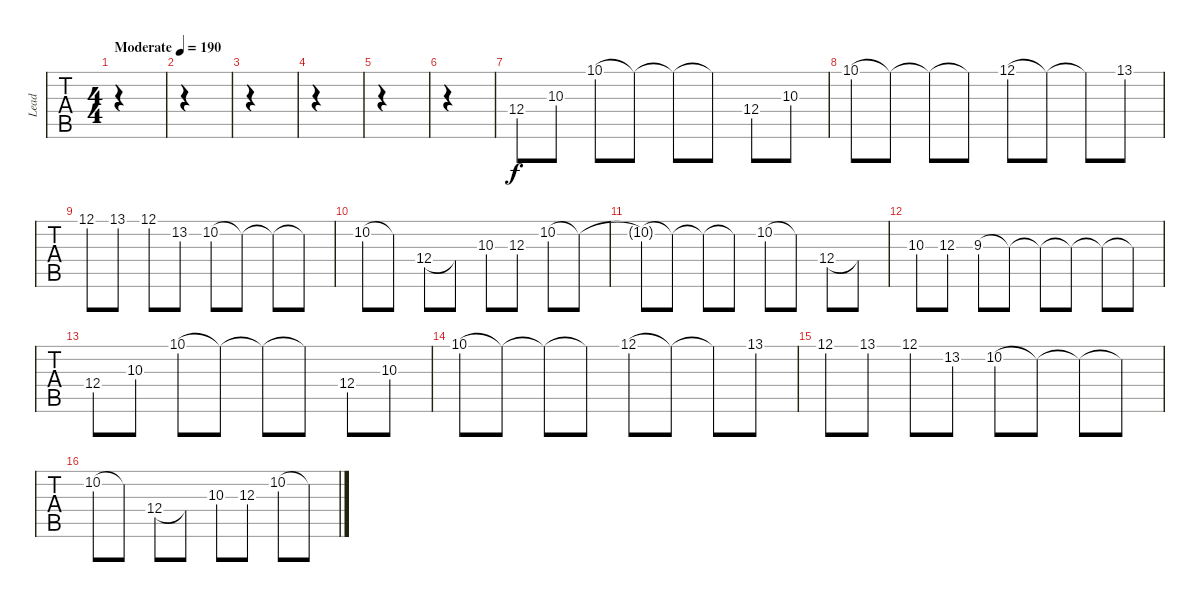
\track ("Lead" "Lead") {instrument accordion}
\staff {tabs}
\tuning (E4 B3 G3 D3 A2 E2) {hide}
\ts (4 4)
\tempo (190 "Moderate")
\clef g2
\ks c
|
|
|
|
|
|
12.4.8 10.3.8 10.1.8 10.1{t}.8 10.1{t}.8 10.1{t}.8 12.4.8 10.3.8 |
10.1.8 10.1{t}.8 10.1{t}.8 10.1{t}.8 12.1.8 12.1{t}.8 12.1{t}.8 13.1.8 |
12.1.8 13.1.8 12.1.8 13.2.8 10.2.8 10.2{t}.8 10.2{t}.8 10.2{t}.8 |
10.2.8 10.2{t}.8 12.4.8 12.4{t}.8 10.3.8 12.3.8 10.2.8 10.2{t}.8 |
10.2{t}.8 10.2{t}.8 10.2{t}.8 10.2{t}.8 10.2.8 10.2{t}.8 12.4.8 12.4{t}.8 |
10.3.8 12.3.8 9.3.8 9.3{t}.8 9.3{t}.8 9.3{t}.8 9.3{t}.8 9.3{t}.8 |
12.4.8 10.3.8 10.1.8 10.1{t}.8 10.1{t}.8 10.1{t}.8 12.4.8 10.3.8 |
10.1.8 10.1{t}.8 10.1{t}.8 10.1{t}.8 12.1.8 12.1{t}.8 12.1{t}.8 13.1.8 |
12.1.8 13.1.8 12.1.8 13.2.8 10.2.8 10.2{t}.8 10.2{t}.8 10.2{t}.8 |
10.2.8 10.2{t}.8 12.4.8 12.4{t}.8 10.3.8 12.3.8 10.2.8 10.2{t}.8
